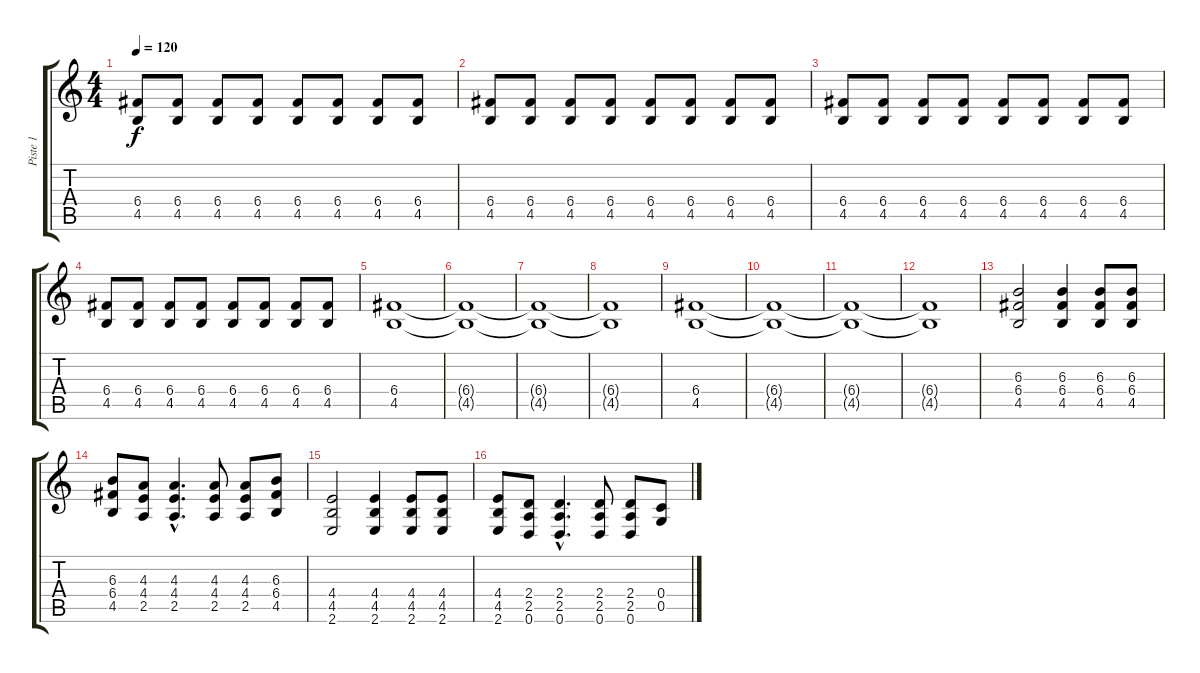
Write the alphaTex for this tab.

\track ("Piste 1" "Piste 1") {instrument distortionguitar}
\staff {score tabs}
\tuning (D4 A3 F3 C3 G2 D2) {hide}
\ts (4 4)
\tempo 120
\clef g2
\ks c
(6.4 4.5).8{dy f} (6.4 4.5).8 (6.4 4.5).8 (6.4 4.5).8 (6.4 4.5).8 (6.4 4.5).8 (6.4 4.5).8 (6.4 4.5).8 |
(6.4 4.5).8 (6.4 4.5).8 (6.4 4.5).8 (6.4 4.5).8 (6.4 4.5).8 (6.4 4.5).8 (6.4 4.5).8 (6.4 4.5).8 |
(6.4 4.5).8 (6.4 4.5).8 (6.4 4.5).8 (6.4 4.5).8 (6.4 4.5).8 (6.4 4.5).8 (6.4 4.5).8 (6.4 4.5).8 |
(6.4 4.5).8 (6.4 4.5).8 (6.4 4.5).8 (6.4 4.5).8 (6.4 4.5).8 (6.4 4.5).8 (6.4 4.5).8 (6.4 4.5).8 |
(6.4 4.5).1 |
(6.4{t} 4.5{t}).1 |
(6.4{t} 4.5{t}).1 |
(6.4{t} 4.5{t}).1 |
(6.4 4.5).1 |
(6.4{t} 4.5{t}).1 |
(6.4{t} 4.5{t}).1 |
(6.4{t} 4.5{t}).1 |
(6.3 6.4 4.5).2 (6.3 6.4 4.5).4 (6.3 6.4 4.5).8 (6.3 6.4 4.5).8 |
(6.3 6.4 4.5).8 (4.3 4.4 2.5).8 (4.3{hac} 4.4{hac} 2.5{hac}).4{d} (4.3 4.4 2.5).8 (4.3 4.4 2.5).8 (6.3 6.4 4.5).8 |
(4.4 4.5 2.6).2 (4.4 4.5 2.6).4 (4.4 4.5 2.6).8 (4.4 4.5 2.6).8 |
(4.4 4.5 2.6).8 (2.4 2.5 0.6).8 (2.4{hac} 2.5{hac} 0.6{hac}).4{d} (2.4 2.5 0.6).8 (2.4 2.5 0.6).8 (0.4 0.5).8
